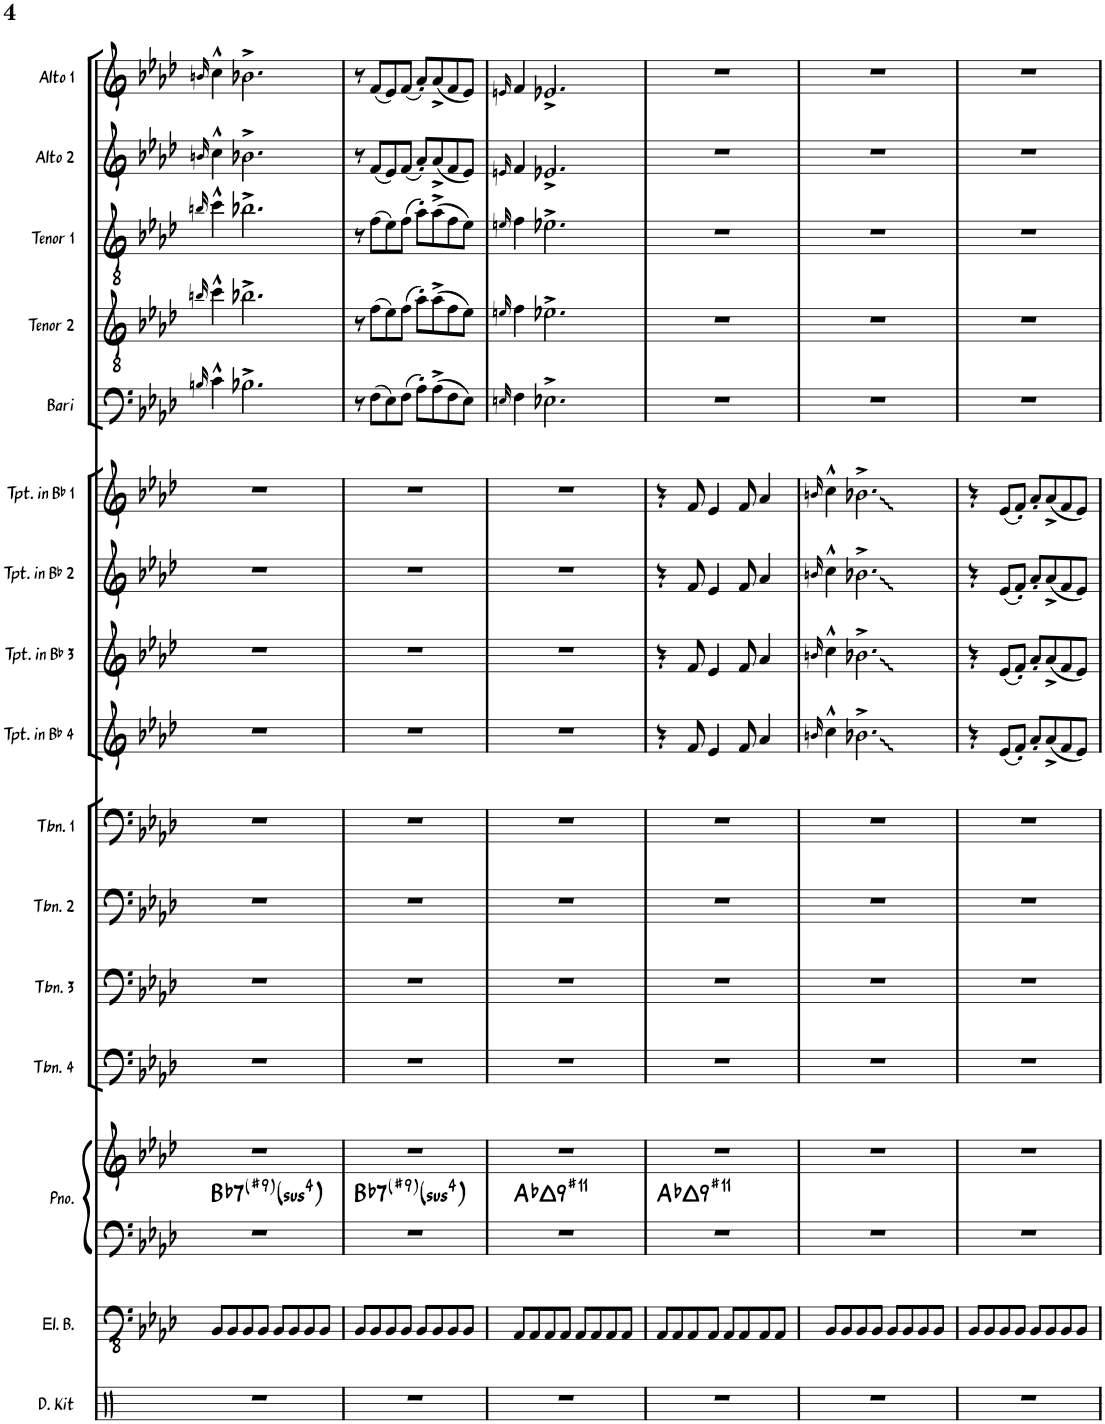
**kern	**kern	**kern	**kern	**harte	**kern	**kern	**kern	**kern	**kern	**kern	**kern	**kern	**kern	**kern	**kern	**kern	**kern
*part16	*part15	*part14	*part14	*part14	*part13	*part12	*part11	*part10	*part9	*part8	*part7	*part6	*part5	*part4	*part3	*part2	*part1
*staff17	*staff16	*staff15	*staff14	*	*staff13	*staff12	*staff11	*staff10	*staff9	*staff8	*staff7	*staff6	*staff5	*staff4	*staff3	*staff2	*staff1
*I"Drum Kit	*I"Electric Bass	*I"Piano	*	*	*I"Trombone 4	*I"Trombone 3	*I"Trombone 2	*I"Trombone 1	*I"Trumpet in Bb 4	*I"Trumpet in Bb 3	*I"Trumpet in Bb 2	*I"Trumpet in Bb 1	*I"Bari Sax	*I"Tenor Sax 2	*I"Tenor Sax 1	*I"Alto Sax 2	*I"Alto Sax 1
*I'D. Kit	*I'El. B.	*I'Pno.	*	*	*I'Tbn. 4	*I'Tbn. 3	*I'Tbn. 2	*I'Tbn. 1	*I'Tpt. in Bb 4	*I'Tpt. in Bb 3	*I'Tpt. in Bb 2	*I'Tpt. in Bb 1	*I'Bari	*I'Tenor 2	*I'Tenor 1	*I'Alto 2	*I'Alto 1
!!LO:PB:g=z
*clefX	*clefFv4	*clefF4	*clefG2	*	*clefF4	*clefF4	*clefF4	*clefF4	*clefG2	*clefG2	*clefG2	*clefG2	*clefF4	*clefGv2	*clefGv2	*clefG2	*clefG2
*	*	*	*	*	*	*	*	*	*Trd1c2	*Trd1c2	*Trd1c2	*Trd1c2	*Trd12c21	*Trd8c14	*Trd8c14	*Trd5c9	*Trd5c9
*k[]	*k[b-e-a-d-]	*k[b-e-a-d-]	*k[b-e-a-d-]	*	*k[b-e-a-d-]	*k[b-e-a-d-]	*k[b-e-a-d-]	*k[b-e-a-d-]	*k[b-e-a-d-]	*k[b-e-a-d-]	*k[b-e-a-d-]	*k[b-e-a-d-]	*k[b-e-a-d-]	*k[b-e-a-d-]	*k[b-e-a-d-]	*k[b-e-a-d-]	*k[b-e-a-d-]
*M4/4	*M4/4	*M4/4	*M4/4	*	*M4/4	*M4/4	*M4/4	*M4/4	*M4/4	*M4/4	*M4/4	*M4/4	*M4/4	*M4/4	*M4/4	*M4/4	*M4/4
=15	=15	=15	=15	=15	=15	=15	=15	=15	=15	=15	=15	=15	=15	=15	=15	=15	=15
.	.	.	.	.	.	.	.	.	.	.	.	.	16qBn/	16qbn/	16qbn/	16qbn/	16qbn/
!	!	!	!	!LO:H:kt=74	!	!	!	!	!	!	!	!	!	!	!	!	!
1r	8BBB-/L	1r	1r	Bb:sus4(7,#9)	1r	1r	1r	1r	1r	1r	1r	1r	4c^^\	4cc^^\	4cc^^\	4cc^^\	4cc^^\
.	8BBB-/	.	.	.	.	.	.	.	.	.	.	.	.	.	.	.	.
.	8BBB-/	.	.	.	.	.	.	.	.	.	.	.	2.B-X^\	2.b-X^\	2.b-X^\	2.b-X^\	2.b-X^\
.	8BBB-/J	.	.	.	.	.	.	.	.	.	.	.	.	.	.	.	.
.	8BBB-/L	.	.	.	.	.	.	.	.	.	.	.	.	.	.	.	.
.	8BBB-/	.	.	.	.	.	.	.	.	.	.	.	.	.	.	.	.
.	8BBB-/	.	.	.	.	.	.	.	.	.	.	.	.	.	.	.	.
.	8BBB-/J	.	.	.	.	.	.	.	.	.	.	.	.	.	.	.	.
=16	=16	=16	=16	=16	=16	=16	=16	=16	=16	=16	=16	=16	=16	=16	=16	=16	=16
!	!	!	!	!LO:H:kt=74	!	!	!	!	!	!	!	!	!	!	!	!	!
1r	8BBB-/L	1r	1r	Bb:sus4(7,#9)	1r	1r	1r	1r	1r	1r	1r	1r	8r	8r	8r	8r	8r
.	8BBB-/	.	.	.	.	.	.	.	.	.	.	.	(8F\L	(8f\L	(8f\L	(8f/L	(8f/L
.	8BBB-/	.	.	.	.	.	.	.	.	.	.	.	8E-\)	8e-\)	8e-\)	8e-/)	8e-/)
.	8BBB-/J	.	.	.	.	.	.	.	.	.	.	.	(8F\J	(8f\J	(8f\J	(8f/J	(8f/J
.	8BBB-/L	.	.	.	.	.	.	.	.	.	.	.	8A-'\L)	8a-'\L)	8a-'\L)	8a-'/L)	8a-'/L)
.	8BBB-/	.	.	.	.	.	.	.	.	.	.	.	(8A-^\	(8a-^\	(8a-^\	(8a-^/	(8a-^/
.	8BBB-/	.	.	.	.	.	.	.	.	.	.	.	8F\	8f\	8f\	8f/	8f/
.	8BBB-/J	.	.	.	.	.	.	.	.	.	.	.	8E-\J)	8e-\J)	8e-\J)	8e-/J)	8e-/J)
=17	=17	=17	=17	=17	=17	=17	=17	=17	=17	=17	=17	=17	=17	=17	=17	=17	=17
.	.	.	.	.	.	.	.	.	.	.	.	.	16qEn/	16qen/	16qen/	16qen/	16qen/
!	!	!	!	!LO:H:kt=9	!	!	!	!	!	!	!	!	!	!	!	!	!
1r	8AAA-/L	1r	1r	Ab:maj9(#11)	1r	1r	1r	1r	1r	1r	1r	1r	4F\	4f\	4f\	4f/	4f/
.	8AAA-/	.	.	.	.	.	.	.	.	.	.	.	.	.	.	.	.
.	8AAA-/	.	.	.	.	.	.	.	.	.	.	.	2.E-X^\	2.e-X^\	2.e-X^\	2.e-X^/	2.e-X^/
.	8AAA-/J	.	.	.	.	.	.	.	.	.	.	.	.	.	.	.	.
.	8AAA-/L	.	.	.	.	.	.	.	.	.	.	.	.	.	.	.	.
.	8AAA-/	.	.	.	.	.	.	.	.	.	.	.	.	.	.	.	.
.	8AAA-/	.	.	.	.	.	.	.	.	.	.	.	.	.	.	.	.
.	8AAA-/J	.	.	.	.	.	.	.	.	.	.	.	.	.	.	.	.
=18	=18	=18	=18	=18	=18	=18	=18	=18	=18	=18	=18	=18	=18	=18	=18	=18	=18
!	!	!	!	!LO:H:kt=9	!	!	!	!	!	!	!	!	!	!	!	!	!
1r	8AAA-/L	1r	1r	Ab:maj9(#11)	1r	1r	1r	1r	4r	4r	4r	4r	1r	1r	1r	1r	1r
.	8AAA-/	.	.	.	.	.	.	.	.	.	.	.	.	.	.	.	.
.	8AAA-/	.	.	.	.	.	.	.	8f/	8f/	8f/	8f/	.	.	.	.	.
.	8AAA-/J	.	.	.	.	.	.	.	4e-/	4e-/	4e-/	4e-/	.	.	.	.	.
.	8AAA-/L	.	.	.	.	.	.	.	.	.	.	.	.	.	.	.	.
.	8AAA-/	.	.	.	.	.	.	.	8f/	8f/	8f/	8f/	.	.	.	.	.
.	8AAA-/	.	.	.	.	.	.	.	4a-/	4a-/	4a-/	4a-/	.	.	.	.	.
.	8AAA-/J	.	.	.	.	.	.	.	.	.	.	.	.	.	.	.	.
=19	=19	=19	=19	=19	=19	=19	=19	=19	=19	=19	=19	=19	=19	=19	=19	=19	=19
.	.	.	.	.	.	.	.	.	16qbn/	16qbn/	16qbn/	16qbn/	.	.	.	.	.
1r	8BBB-/L	1r	1r	.	1r	1r	1r	1r	4cc^^\	4cc^^\	4cc^^\	4cc^^\	1r	1r	1r	1r	1r
.	8BBB-/	.	.	.	.	.	.	.	.	.	.	.	.	.	.	.	.
.	8BBB-/	.	.	.	.	.	.	.	2.b-X^\	2.b-X^\	2.b-X^\	2.b-X^\	.	.	.	.	.
.	8BBB-/J	.	.	.	.	.	.	.	.	.	.	.	.	.	.	.	.
.	8BBB-/L	.	.	.	.	.	.	.	.	.	.	.	.	.	.	.	.
.	8BBB-/	.	.	.	.	.	.	.	.	.	.	.	.	.	.	.	.
.	8BBB-/	.	.	.	.	.	.	.	.	.	.	.	.	.	.	.	.
.	8BBB-/J	.	.	.	.	.	.	.	.	.	.	.	.	.	.	.	.
=20	=20	=20	=20	=20	=20	=20	=20	=20	=20	=20	=20	=20	=20	=20	=20	=20	=20
1r	8BBB-/L	1r	1r	.	1r	1r	1r	1r	4r	4r	4r	4r	1r	1r	1r	1r	1r
.	8BBB-/	.	.	.	.	.	.	.	.	.	.	.	.	.	.	.	.
.	8BBB-/	.	.	.	.	.	.	.	(8e-/L	(8e-/L	(8e-/L	(8e-/L	.	.	.	.	.
.	8BBB-/J	.	.	.	.	.	.	.	8f'/J)	8f'/J)	8f'/J)	8f'/J)	.	.	.	.	.
.	8BBB-/L	.	.	.	.	.	.	.	8a-'/L	8a-'/L	8a-'/L	8a-'/L	.	.	.	.	.
.	8BBB-/	.	.	.	.	.	.	.	(8a-^/	(8a-^/	(8a-^/	(8a-^/	.	.	.	.	.
.	8BBB-/	.	.	.	.	.	.	.	8f/	8f/	8f/	8f/	.	.	.	.	.
.	8BBB-/J	.	.	.	.	.	.	.	8e-/J)	8e-/J)	8e-/J)	8e-/J)	.	.	.	.	.
=	=	=	=	=	=	=	=	=	=	=	=	=	=	=	=	=	=
*-	*-	*-	*-	*-	*-	*-	*-	*-	*-	*-	*-	*-	*-	*-	*-	*-	*-
